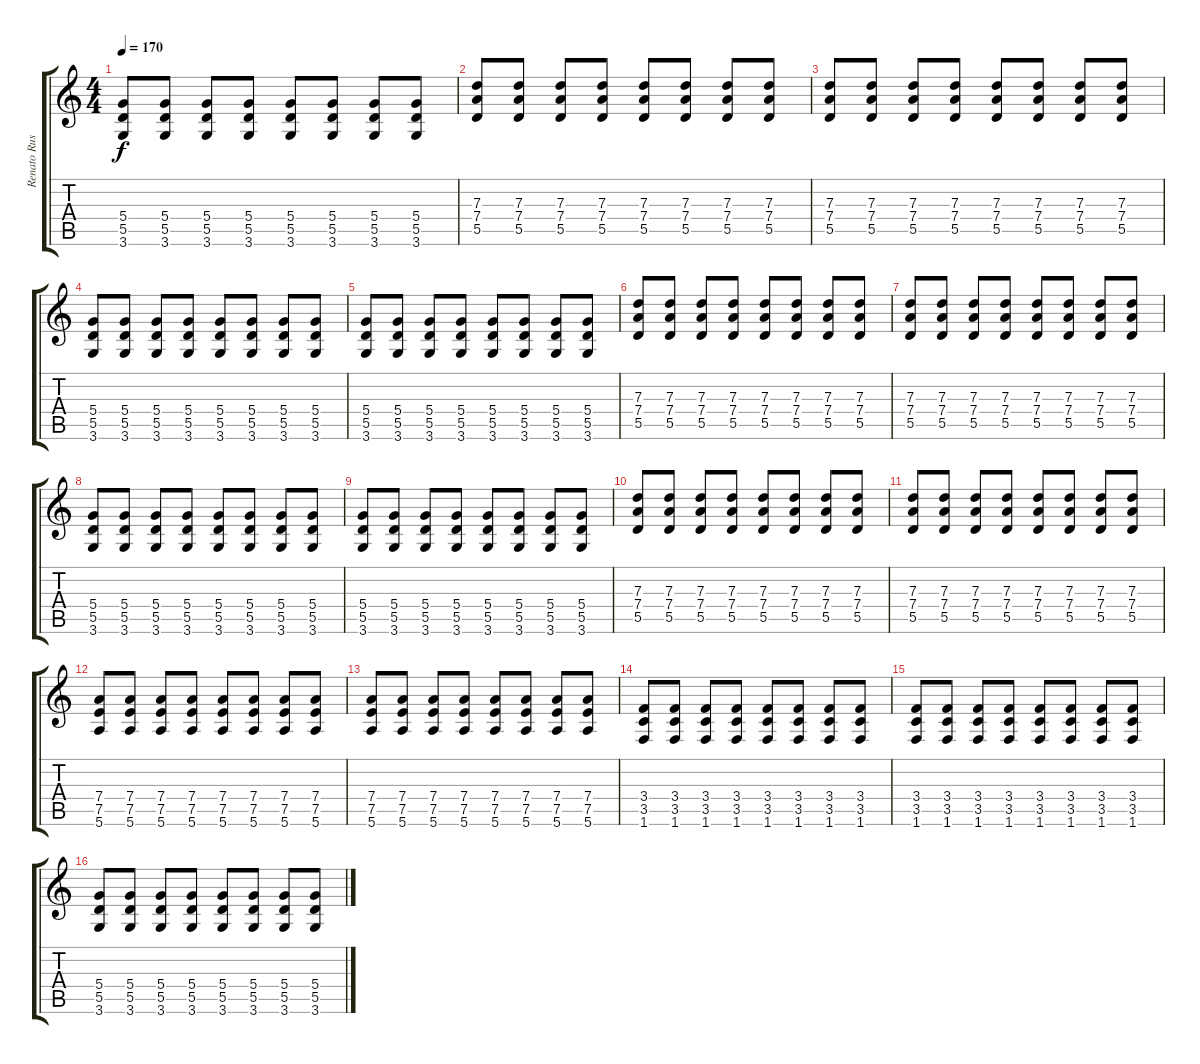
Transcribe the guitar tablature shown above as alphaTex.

\track ("Renato Russo" "Renato Rus") {instrument electricguitarclean}
\staff {score tabs}
\tuning (E4 B3 G3 D3 A2 E2) {hide}
\ts (4 4)
\tempo 170
\clef g2
\ks c
(5.4 5.5 3.6).8{dy f} (5.4 5.5 3.6).8 (5.4 5.5 3.6).8 (5.4 5.5 3.6).8 (5.4 5.5 3.6).8 (5.4 5.5 3.6).8 (5.4 5.5 3.6).8 (5.4 5.5 3.6).8 |
(7.3 7.4 5.5).8 (7.3 7.4 5.5).8 (7.3 7.4 5.5).8 (7.3 7.4 5.5).8 (7.3 7.4 5.5).8 (7.3 7.4 5.5).8 (7.3 7.4 5.5).8 (7.3 7.4 5.5).8 |
(7.3 7.4 5.5).8 (7.3 7.4 5.5).8 (7.3 7.4 5.5).8 (7.3 7.4 5.5).8 (7.3 7.4 5.5).8 (7.3 7.4 5.5).8 (7.3 7.4 5.5).8 (7.3 7.4 5.5).8 |
(5.4 5.5 3.6).8 (5.4 5.5 3.6).8 (5.4 5.5 3.6).8 (5.4 5.5 3.6).8 (5.4 5.5 3.6).8 (5.4 5.5 3.6).8 (5.4 5.5 3.6).8 (5.4 5.5 3.6).8 |
(5.4 5.5 3.6).8 (5.4 5.5 3.6).8 (5.4 5.5 3.6).8 (5.4 5.5 3.6).8 (5.4 5.5 3.6).8 (5.4 5.5 3.6).8 (5.4 5.5 3.6).8 (5.4 5.5 3.6).8 |
(7.3 7.4 5.5).8 (7.3 7.4 5.5).8 (7.3 7.4 5.5).8 (7.3 7.4 5.5).8 (7.3 7.4 5.5).8 (7.3 7.4 5.5).8 (7.3 7.4 5.5).8 (7.3 7.4 5.5).8 |
(7.3 7.4 5.5).8 (7.3 7.4 5.5).8 (7.3 7.4 5.5).8 (7.3 7.4 5.5).8 (7.3 7.4 5.5).8 (7.3 7.4 5.5).8 (7.3 7.4 5.5).8 (7.3 7.4 5.5).8 |
(5.4 5.5 3.6).8 (5.4 5.5 3.6).8 (5.4 5.5 3.6).8 (5.4 5.5 3.6).8 (5.4 5.5 3.6).8 (5.4 5.5 3.6).8 (5.4 5.5 3.6).8 (5.4 5.5 3.6).8 |
(5.4 5.5 3.6).8 (5.4 5.5 3.6).8 (5.4 5.5 3.6).8 (5.4 5.5 3.6).8 (5.4 5.5 3.6).8 (5.4 5.5 3.6).8 (5.4 5.5 3.6).8 (5.4 5.5 3.6).8 |
(7.3 7.4 5.5).8 (7.3 7.4 5.5).8 (7.3 7.4 5.5).8 (7.3 7.4 5.5).8 (7.3 7.4 5.5).8 (7.3 7.4 5.5).8 (7.3 7.4 5.5).8 (7.3 7.4 5.5).8 |
(7.3 7.4 5.5).8 (7.3 7.4 5.5).8 (7.3 7.4 5.5).8 (7.3 7.4 5.5).8 (7.3 7.4 5.5).8 (7.3 7.4 5.5).8 (7.3 7.4 5.5).8 (7.3 7.4 5.5).8 |
(7.4 7.5 5.6).8 (7.4 7.5 5.6).8 (7.4 7.5 5.6).8 (7.4 7.5 5.6).8 (7.4 7.5 5.6).8 (7.4 7.5 5.6).8 (7.4 7.5 5.6).8 (7.4 7.5 5.6).8 |
(7.4 7.5 5.6).8 (7.4 7.5 5.6).8 (7.4 7.5 5.6).8 (7.4 7.5 5.6).8 (7.4 7.5 5.6).8 (7.4 7.5 5.6).8 (7.4 7.5 5.6).8 (7.4 7.5 5.6).8 |
(3.4 3.5 1.6).8 (3.4 3.5 1.6).8 (3.4 3.5 1.6).8 (3.4 3.5 1.6).8 (3.4 3.5 1.6).8 (3.4 3.5 1.6).8 (3.4 3.5 1.6).8 (3.4 3.5 1.6).8 |
(3.4 3.5 1.6).8 (3.4 3.5 1.6).8 (3.4 3.5 1.6).8 (3.4 3.5 1.6).8 (3.4 3.5 1.6).8 (3.4 3.5 1.6).8 (3.4 3.5 1.6).8 (3.4 3.5 1.6).8 |
(5.4 5.5 3.6).8 (5.4 5.5 3.6).8 (5.4 5.5 3.6).8 (5.4 5.5 3.6).8 (5.4 5.5 3.6).8 (5.4 5.5 3.6).8 (5.4 5.5 3.6).8 (5.4 5.5 3.6).8
